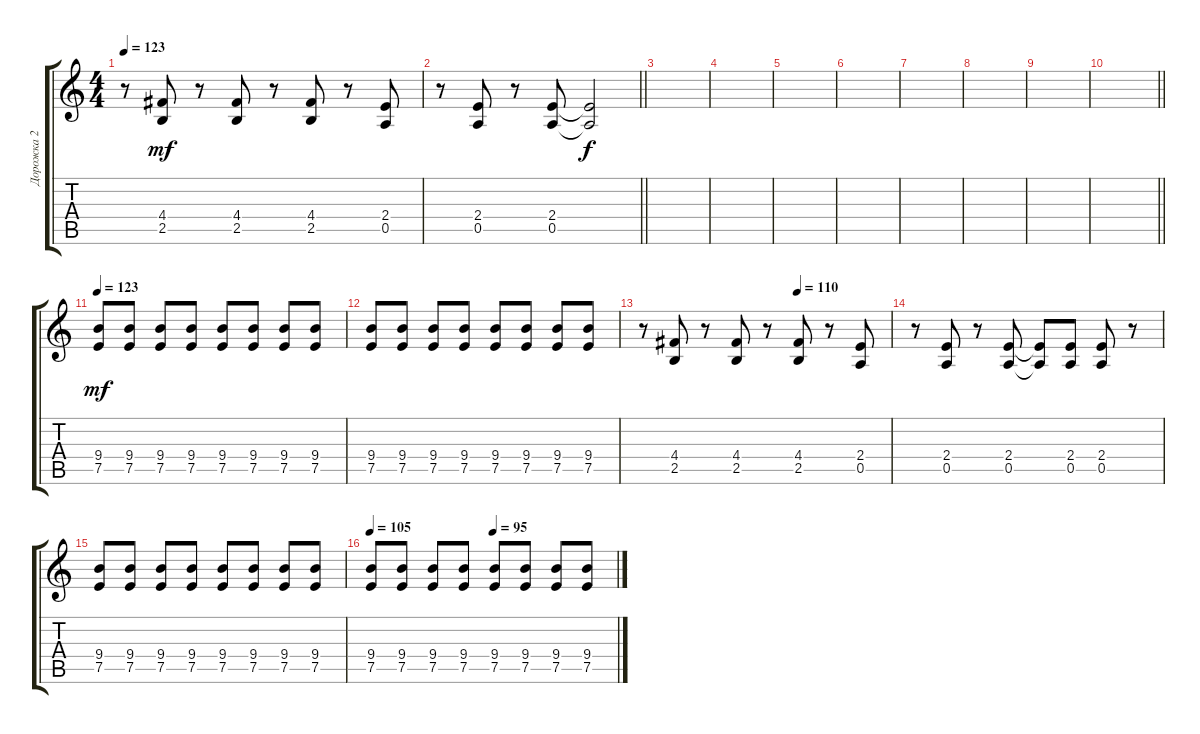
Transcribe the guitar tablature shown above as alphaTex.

\track ("Дорожка 2" "Дорожка 2") {instrument electricguitarclean}
\staff {score tabs}
\tuning (E4 B3 G3 D3 A2 E2) {hide}
\ts (4 4)
\tempo 123
\clef g2
\ks c
r.8{dy mf} (4.4 2.5).8 r.8 (4.4 2.5).8 r.8 (4.4 2.5).8 r.8 (2.4 0.5).8 |
\barLineRight lightlight
r.8 (2.4 0.5).8 r.8 (2.4 0.5).8 (2.4{t} 0.5{t}).2{dy f} |
|
|
|
|
|
|
|
\barLineRight lightlight
|
\tempo 123
(9.4 7.5).8{dy mf} (9.4 7.5).8 (9.4 7.5).8 (9.4 7.5).8 (9.4 7.5).8 (9.4 7.5).8 (9.4 7.5).8 (9.4 7.5).8 |
(9.4 7.5).8 (9.4 7.5).8 (9.4 7.5).8 (9.4 7.5).8 (9.4 7.5).8 (9.4 7.5).8 (9.4 7.5).8 (9.4 7.5).8 |
\tempo (110 0.625)
r.8 (4.4 2.5).8 r.8 (4.4 2.5).8 r.8 (4.4 2.5).8 r.8 (2.4 0.5).8 |
r.8 (2.4 0.5).8 r.8 (2.4 0.5).8 (2.4{t} 0.5{t}).8 (2.4 0.5).8 (2.4 0.5).8 r.8 |
(9.4 7.5).8 (9.4 7.5).8 (9.4 7.5).8 (9.4 7.5).8 (9.4 7.5).8 (9.4 7.5).8 (9.4 7.5).8 (9.4 7.5).8 |
\tempo 105
\tempo (95 0.5)
(9.4 7.5).8 (9.4 7.5).8 (9.4 7.5).8 (9.4 7.5).8 (9.4 7.5).8 (9.4 7.5).8 (9.4 7.5).8 (9.4 7.5).8
